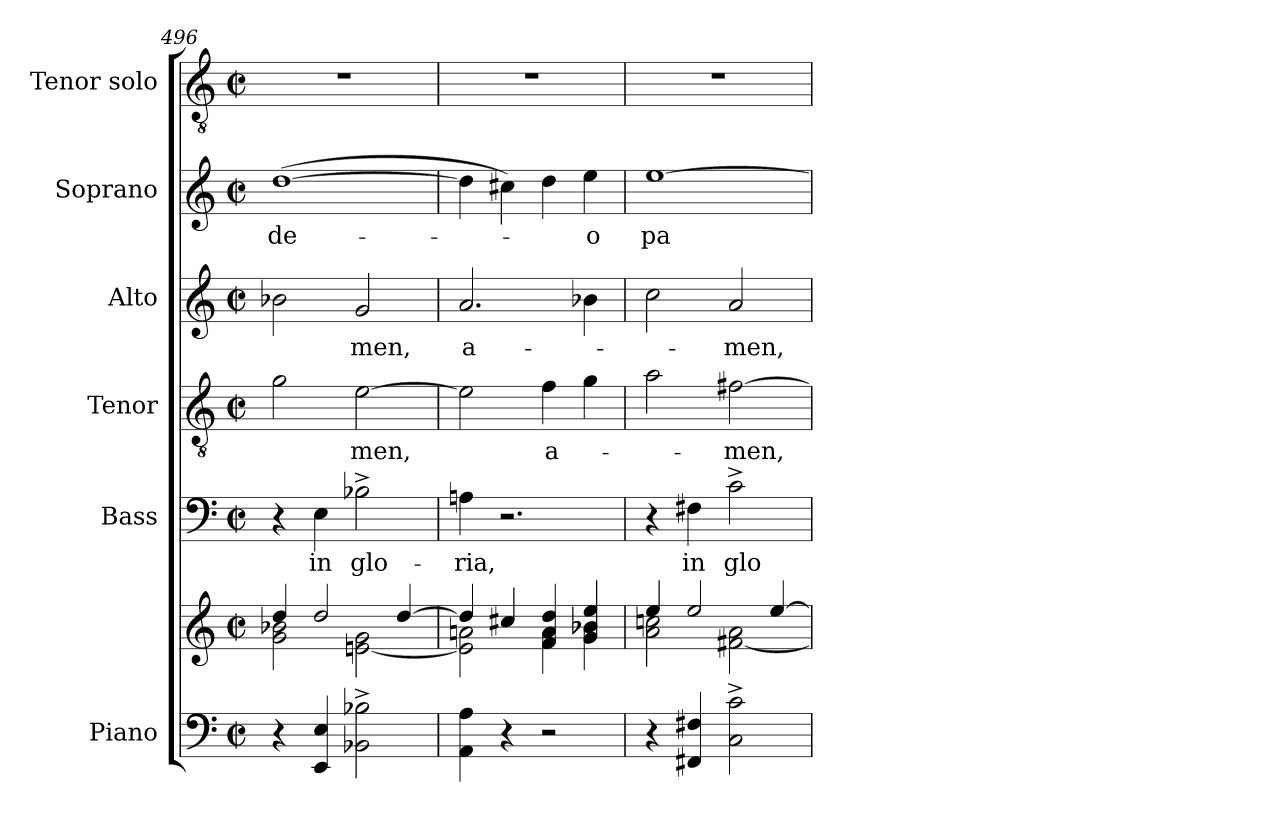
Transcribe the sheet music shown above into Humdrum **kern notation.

**kern	**kern	**kern	**text	**kern	**text	**kern	**text	**kern	**text	**kern
*part6	*part6	*part5	*part5	*part4	*part4	*part3	*part3	*part2	*part2	*part1
*staff7	*staff6	*staff5	*staff5	*staff4	*staff4	*staff3	*staff3	*staff2	*staff2	*staff1
*I"Piano	*	*I"Bass	*	*I"Tenor	*	*I"Alto	*	*I"Soprano	*	*I"Tenor solo
*I'Pno.	*	*I'B.	*	*I'T.	*	*I'A.	*	*I'S.	*	*I'T.s
*clefF4	*clefG2	*clefF4	*	*clefGv2	*	*clefG2	*	*clefG2	*	*clefGv2
*k[]	*k[]	*k[]	*	*k[]	*	*k[]	*	*k[]	*	*k[]
*M2/2	*M2/2	*M2/2	*	*M2/2	*	*M2/2	*	*M2/2	*	*M2/2
*met(c|)	*met(c|)	*met(c|)	*	*met(c|)	*	*met(c|)	*	*met(c|)	*	*met(c|)
=496	=496	=496	=496	=496	=496	=496	=496	=496	=496	=496
*	*^	*	*	*	*	*	*	*	*	*
!	!	!	!	!	!	!	!	!	!	!LO:LY:b	!
4r	4dd/	2g\ 2b-X\	4r	.	2g\	.	2b-X\	.	(>[1dd	de-	1r
!	!	!	!	!LO:LY:b	!	!	!	!	!	!	!
4EE/ 4E/	2dd/	.	4E\	in	.	.	.	.	.	.	.
!	!	!	!	!LO:LY:b	!	!LO:LY:b	!	!LO:LY:b	!	!	!
2BB-X\^ 2B-X\^	.	[2en\ 2g\	2B-X^\	glo-	[2e\	-men,	2g/	-men,	.	.	.
.	[4dd/	.	.	.	.	.	.	.	.	.	.
=497	=497	=497	=497	=497	=497	=497	=497	=497	=497	=497	=497
!	!	!	!	!LO:LY:b	!	!	!	!LO:LY:b	!	!	!
4AA\ 4A\	4dd/]	2e\] 2an\	4An\	-ria,	2e\]	.	2.a/	a-	4dd\]	.	1r
4r	4cc#X/	.	2.r	.	.	.	.	.	4cc#X\)	.	.
!	!	!	!	!	!	!LO:LY:b	!	!	!	!	!
2r	4f/ 4a/ 4dd/	4f\ 4a\	.	.	4f\	a-	.	.	4dd\	.	.
!	!	!	!	!	!	!	!	!	!	!LO:LY:b	!
.	4g/ 4b-X/ 4ee/	4g\ 4b-\	.	.	4g\	.	4b-X\	.	4ee\	-o	.
=498	=498	=498	=498	=498	=498	=498	=498	=498	=498	=498	=498
!	!	!	!	!	!	!	!	!	!	!LO:LY:b	!
4r	4ee/	2a\ 2ccn\	4r	.	2a\	.	2cc\	.	[1ee	pa-	1r
!	!	!	!	!LO:LY:b	!	!	!	!	!	!	!
4FF#X/ 4F#X/	2ee/	.	4F#X\	in	.	.	.	.	.	.	.
!	!	!	!	!LO:LY:b	!	!LO:LY:b	!	!LO:LY:b	!	!	!
2C\^ 2c\^	.	[2f#X\ 2a\	2c^\	glo-	[2f#X\	men,	2a/	-men,	.	.	.
.	[4ee/	.	.	.	.	.	.	.	.	.	.
*	*v	*v	*	*	*	*	*	*	*	*	*
=	=	=	=	=	=	=	=	=	=	=
*-	*-	*-	*-	*-	*-	*-	*-	*-	*-	*-
